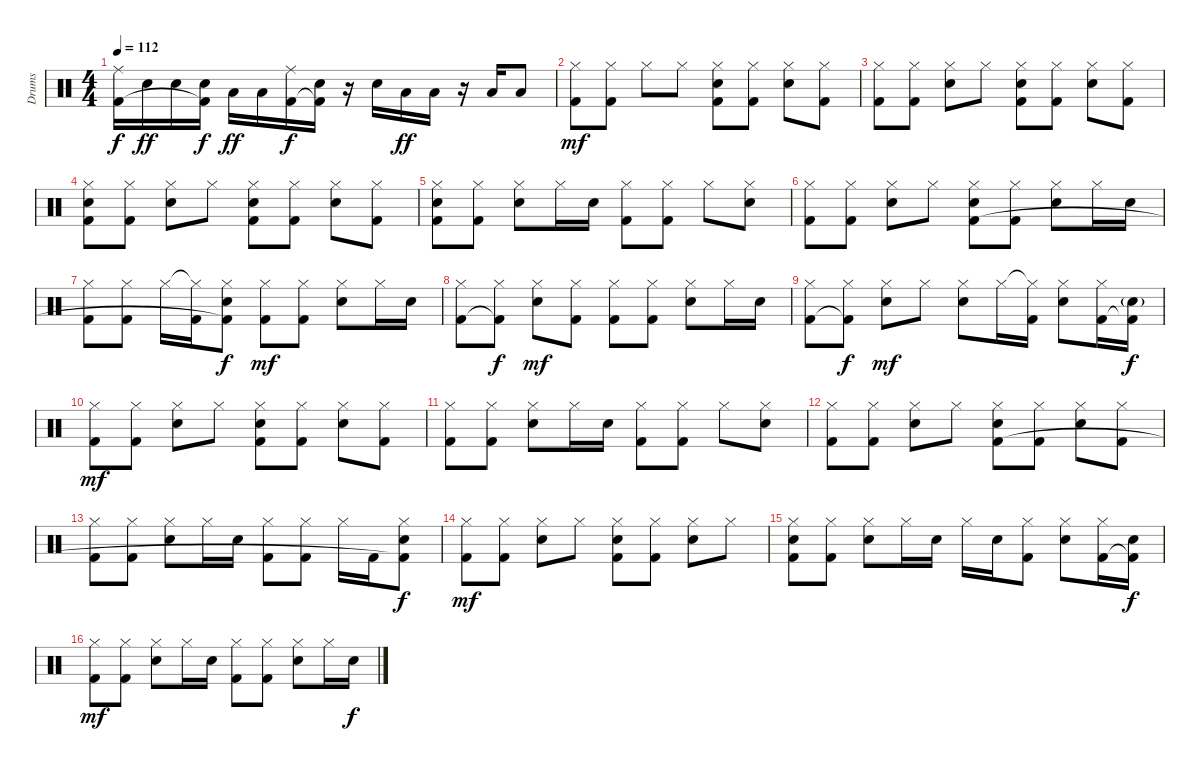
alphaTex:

\track ("Drums" "Drums") {instrument percussion}
\staff {score}
\articulation defaults
\ts (4 4)
\tempo 112
\clef neutral
\ks c
("Ride (middle)" "Kick (hit) 2").16{dy f} "Electric Snare (hit)".16{dy ff} "Electric Snare (hit)".16 ("Electric Snare (hit)" "Kick (hit) 2"{t}).16{dy f} "Low Tom (hit)".16{dy ff} "Low Tom (hit)".16 ("Ride (middle)" "Kick (hit) 2").16{dy f} ("Electric Snare (hit)" "Kick (hit) 2"{t}).16 r.16 "Electric Snare (hit)".16 "Low Tom (hit)".16{dy ff} "Low Tom (hit)".16 r.16 "Low Tom (hit)".16 "Low Tom (hit)".8 |
("Hi-Hat (closed)" "Kick (hit) 2").8{dy mf} ("Hi-Hat (closed)" "Kick (hit) 2").8 "Hi-Hat (closed)".8 "Hi-Hat (closed)".8 ("Hi-Hat (closed)" "Electric Snare (hit)" "Kick (hit) 2").8 ("Hi-Hat (closed)" "Kick (hit) 2").8 ("Hi-Hat (closed)" "Electric Snare (hit)").8 ("Hi-Hat (closed)" "Kick (hit) 2").8 |
("Hi-Hat (closed)" "Kick (hit) 2").8 ("Hi-Hat (closed)" "Kick (hit) 2").8 ("Hi-Hat (closed)" "Electric Snare (hit)").8 "Hi-Hat (closed)".8 ("Hi-Hat (closed)" "Electric Snare (hit)" "Kick (hit) 2").8 ("Hi-Hat (closed)" "Kick (hit) 2").8 ("Hi-Hat (closed)" "Electric Snare (hit)").8 ("Hi-Hat (closed)" "Kick (hit) 2").8 |
("Hi-Hat (closed)" "Electric Snare (hit)" "Kick (hit) 2").8 ("Hi-Hat (closed)" "Kick (hit) 2").8 ("Hi-Hat (closed)" "Electric Snare (hit)").8 "Hi-Hat (closed)".8 ("Hi-Hat (closed)" "Electric Snare (hit)" "Kick (hit) 2").8 ("Hi-Hat (closed)" "Kick (hit) 2").8 ("Hi-Hat (closed)" "Electric Snare (hit)").8 ("Hi-Hat (closed)" "Kick (hit) 2").8 |
("Hi-Hat (closed)" "Electric Snare (hit)" "Kick (hit) 2").8 ("Hi-Hat (closed)" "Kick (hit) 2").8 ("Hi-Hat (closed)" "Electric Snare (hit)").8 "Hi-Hat (closed)".16 "Electric Snare (hit)".16 ("Hi-Hat (closed)" "Kick (hit) 2").8 ("Hi-Hat (closed)" "Kick (hit) 2").8 "Hi-Hat (closed)".8 ("Hi-Hat (closed)" "Electric Snare (hit)").8 |
("Hi-Hat (closed)" "Kick (hit) 2").8 ("Hi-Hat (closed)" "Kick (hit) 2").8 ("Hi-Hat (closed)" "Electric Snare (hit)").8 "Hi-Hat (closed)".8 ("Hi-Hat (closed)" "Electric Snare (hit)" "Kick (hit) 2").8 ("Hi-Hat (closed)" "Kick (hit) 2").8 ("Hi-Hat (closed)" "Electric Snare (hit)").8 "Hi-Hat (closed)".16 "Electric Snare (hit)".16 |
("Hi-Hat (closed)" "Kick (hit) 2").8 ("Hi-Hat (closed)" "Kick (hit) 2").8 "Hi-Hat (closed)".16 ("Hi-Hat (closed)"{t} "Kick (hit) 2").16 ("Hi-Hat (closed)" "Electric Snare (hit)" "Kick (hit) 2"{t}).8{dy f} ("Hi-Hat (closed)" "Kick (hit) 2").8{dy mf} ("Hi-Hat (closed)" "Kick (hit) 2").8 ("Hi-Hat (closed)" "Electric Snare (hit)").8 "Hi-Hat (closed)".16 "Electric Snare (hit)".16 |
("Hi-Hat (closed)" "Kick (hit) 2").8 ("Hi-Hat (closed)" "Kick (hit) 2"{t}).8{dy f} ("Hi-Hat (closed)" "Electric Snare (hit)").8{dy mf} ("Hi-Hat (closed)" "Kick (hit) 2").8 ("Hi-Hat (closed)" "Kick (hit) 2").8 ("Hi-Hat (closed)" "Kick (hit) 2").8 ("Hi-Hat (closed)" "Electric Snare (hit)").8 "Hi-Hat (closed)".16 "Electric Snare (hit)".16 |
("Hi-Hat (closed)" "Kick (hit) 2").8 ("Hi-Hat (closed)" "Kick (hit) 2"{t}).8{dy f} ("Hi-Hat (closed)" "Electric Snare (hit)").8{dy mf} "Hi-Hat (closed)".8 ("Hi-Hat (closed)" "Electric Snare (hit)").8 "Hi-Hat (closed)".16 ("Hi-Hat (closed)"{t} "Kick (hit) 2").16 ("Hi-Hat (closed)" "Electric Snare (hit)").8 ("Hi-Hat (closed)" "Kick (hit) 2").16 ("Electric Snare (hit)"{g} "Kick (hit) 2"{t}).16{dy f} |
("Hi-Hat (closed)" "Kick (hit) 2").8{dy mf} ("Hi-Hat (closed)" "Kick (hit) 2").8 ("Hi-Hat (closed)" "Electric Snare (hit)").8 "Hi-Hat (closed)".8 ("Hi-Hat (closed)" "Electric Snare (hit)" "Kick (hit) 2").8 ("Hi-Hat (closed)" "Kick (hit) 2").8 ("Hi-Hat (closed)" "Electric Snare (hit)").8 ("Hi-Hat (closed)" "Kick (hit) 2").8 |
("Hi-Hat (closed)" "Kick (hit) 2").8 ("Hi-Hat (closed)" "Kick (hit) 2").8 ("Hi-Hat (closed)" "Electric Snare (hit)").8 "Hi-Hat (closed)".16 "Electric Snare (hit)".16 ("Hi-Hat (closed)" "Kick (hit) 2").8 ("Hi-Hat (closed)" "Kick (hit) 2").8 "Hi-Hat (closed)".8 ("Hi-Hat (closed)" "Electric Snare (hit)").8 |
("Hi-Hat (closed)" "Kick (hit) 2").8 ("Hi-Hat (closed)" "Kick (hit) 2").8 ("Hi-Hat (closed)" "Electric Snare (hit)").8 "Hi-Hat (closed)".8 ("Hi-Hat (closed)" "Electric Snare (hit)" "Kick (hit) 2").8 ("Hi-Hat (closed)" "Kick (hit) 2").8 ("Hi-Hat (closed)" "Electric Snare (hit)").8 ("Hi-Hat (closed)" "Kick (hit) 2").8 |
("Hi-Hat (closed)" "Kick (hit) 2").8 ("Hi-Hat (closed)" "Kick (hit) 2").8 ("Hi-Hat (closed)" "Electric Snare (hit)").8 "Hi-Hat (closed)".16 "Electric Snare (hit)".16 ("Hi-Hat (closed)" "Kick (hit) 2").8 ("Hi-Hat (closed)" "Kick (hit) 2").8 "Hi-Hat (closed)".16 "Kick (hit) 2".16 ("Hi-Hat (closed)" "Electric Snare (hit)" "Kick (hit) 2"{t}).8{dy f} |
("Hi-Hat (closed)" "Kick (hit) 2").8{dy mf} ("Hi-Hat (closed)" "Kick (hit) 2").8 ("Hi-Hat (closed)" "Electric Snare (hit)").8 "Hi-Hat (closed)".8 ("Hi-Hat (closed)" "Electric Snare (hit)" "Kick (hit) 2").8 ("Hi-Hat (closed)" "Kick (hit) 2").8 ("Hi-Hat (closed)" "Electric Snare (hit)").8 "Hi-Hat (closed)".8 |
("Hi-Hat (closed)" "Electric Snare (hit)" "Kick (hit) 2").8 ("Hi-Hat (closed)" "Kick (hit) 2").8 ("Hi-Hat (closed)" "Electric Snare (hit)").8 "Hi-Hat (closed)".16 "Electric Snare (hit)".16 "Hi-Hat (closed)".16 "Electric Snare (hit)".16 ("Hi-Hat (closed)" "Kick (hit) 2").8 ("Hi-Hat (closed)" "Electric Snare (hit)").8 ("Hi-Hat (closed)" "Kick (hit) 2").16 ("Electric Snare (hit)" "Kick (hit) 2"{t}).16{dy f} |
("Hi-Hat (closed)" "Kick (hit) 2").8{dy mf} ("Hi-Hat (closed)" "Kick (hit) 2").8 ("Hi-Hat (closed)" "Electric Snare (hit)").8 "Hi-Hat (closed)".16 "Electric Snare (hit)".16 ("Hi-Hat (closed)" "Kick (hit) 2").8 ("Hi-Hat (closed)" "Kick (hit) 2").8 ("Hi-Hat (closed)" "Electric Snare (hit)").8 "Hi-Hat (closed)".16 "Electric Snare (hit)".16{dy f}
